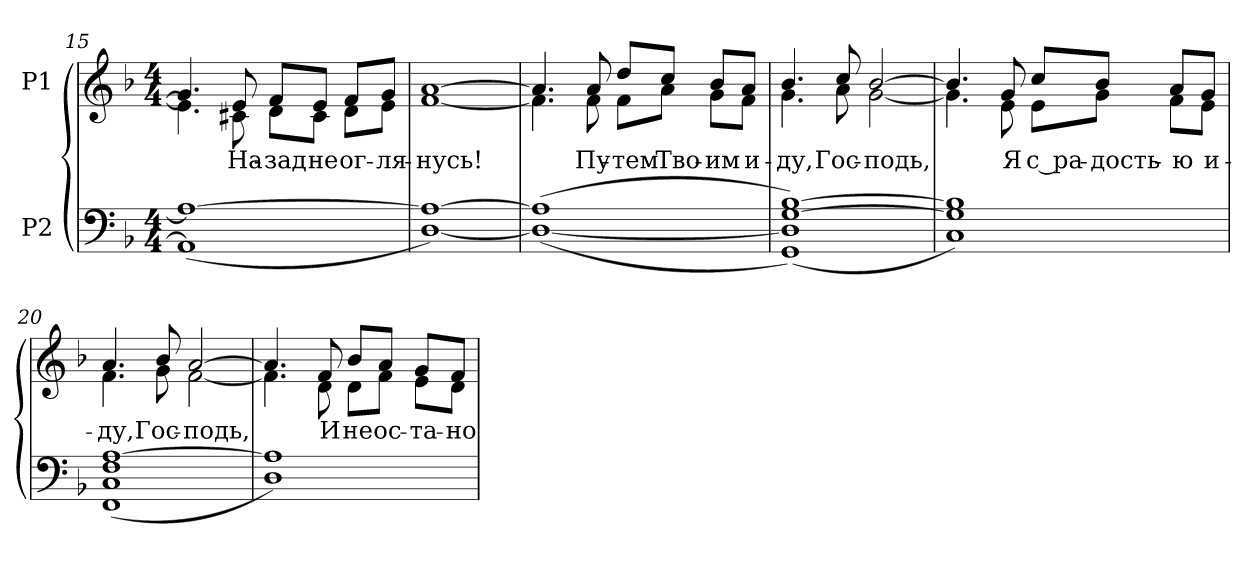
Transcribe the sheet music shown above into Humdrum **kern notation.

**kern	**kern	**text
*part2	*part1	*part1
*staff2	*staff1	*staff1
*I"P2	*I"P1	*
*clefF4	*clefG2	*
*k[b-]	*k[b-]	*
*F:	*F:	*
*M4/4	*M4/4	*
=15	=15	=15
*^	*^	*
1Ai_>	(1AAi]	4.gi/]	4.ei\]	.
!	!	!	!	!LO:LY:b:color=#000000
.	.	8ei/	8c#Xi\	На-
!	!	!	!	!LO:LY:b:color=#000000
.	.	8fi/L	8di\L	-зад
!	!	!	!	!LO:LY:b:color=#000000
.	.	8ei/J	8c#i\J	не
!	!	!	!	!LO:LY:b:color=#000000
.	.	8fi/L	8di\L	ог-
!	!	!	!	!LO:LY:b:color=#000000
.	.	8gi/J	8ei\J	-ля-
=16	=16	=16	=16	=16
!	!	!	!	!LO:LY:b:color=#000000
1Ai_>	[<1Di)	[>1ai	[<1fi	-нусь!
!!LO:LB:g=z	!!
=17	=17	=17	=17	=17
(1Ai]	(1Di_<	4.ai/]	4.fi\]	.
!	!	!	!	!LO:LY:b:color=#000000
.	.	8ai/	8fi\	Пу-
!	!	!	!	!LO:LY:b:color=#000000
.	.	8ddi/L	8fi\L	-тем
!	!	!	!	!LO:LY:b:color=#000000
.	.	8cci/J	8ai\J	Тво-
!	!	!	!	!LO:LY:b:color=#000000
.	.	8b-i/L	8gi\L	-им
!	!	!	!	!LO:LY:b:color=#000000
.	.	8ai/J	8fi\J	и-
=18	=18	=18	=18	=18
!	!	!	!	!LO:LY:b:color=#000000
[>1Gi [>1B-i)	(1GGi 1Di])	4.b-i/	4.gi\	-ду,
!	!	!	!	!LO:LY:b:color=#000000
.	.	8cci/	8ai\	Гос-
!	!	!	!	!LO:LY:b:color=#000000
.	.	[>2b-i/	[<2gi\	-подь,
=19	=19	=19	=19	=19
1Gi] 1B-i]	1Ci)	4.b-i/]	4.gi\]	.
!	!	!	!	!LO:LY:b:color=#000000
.	.	8gi/	8ei\	Я
!	!	!	!	!LO:LY:b:color=#000000
.	.	8cci/L	8ei\L	с ра-
!	!	!	!	!LO:LY:b:color=#000000
.	.	8b-i/J	8gi\J	-дость-
!	!	!	!	!LO:LY:b:color=#000000
.	.	8ai/L	8fi\L	-ю
!	!	!	!	!LO:LY:b:color=#000000
.	.	8gi/J	8ei\J	и-
=20	=20	=20	=20	=20
!	!	!	!	!LO:LY:b:color=#000000
1Fi [>1Ai	(1FFi 1Ci	4.ai/	4.fi\	-ду,
!	!	!	!	!LO:LY:b:color=#000000
.	.	8b-i/	8gi\	Гос-
!	!	!	!	!LO:LY:b:color=#000000
.	.	[>2ai/	[<2fi\	-подь,
!!LO:PB:g=z	!!
=21	=21	=21	=21	=21
1Ai]	1Di)	4.ai/]	4.fi\]	.
!	!	!	!	!LO:LY:b:color=#000000
.	.	8fi/	8di\	И
!	!	!	!	!LO:LY:b:color=#000000
.	.	8b-i/L	8di\L	не
!	!	!	!	!LO:LY:b:color=#000000
.	.	8ai/J	8fi\J	ос-
!	!	!	!	!LO:LY:b:color=#000000
.	.	8gi/L	8ei\L	-та-
!	!	!	!	!LO:LY:b:color=#000000
.	.	8fi/J	8di\J	-но-
*v	*v	*	*	*
*	*v	*v	*
=	=	=
*-	*-	*-
